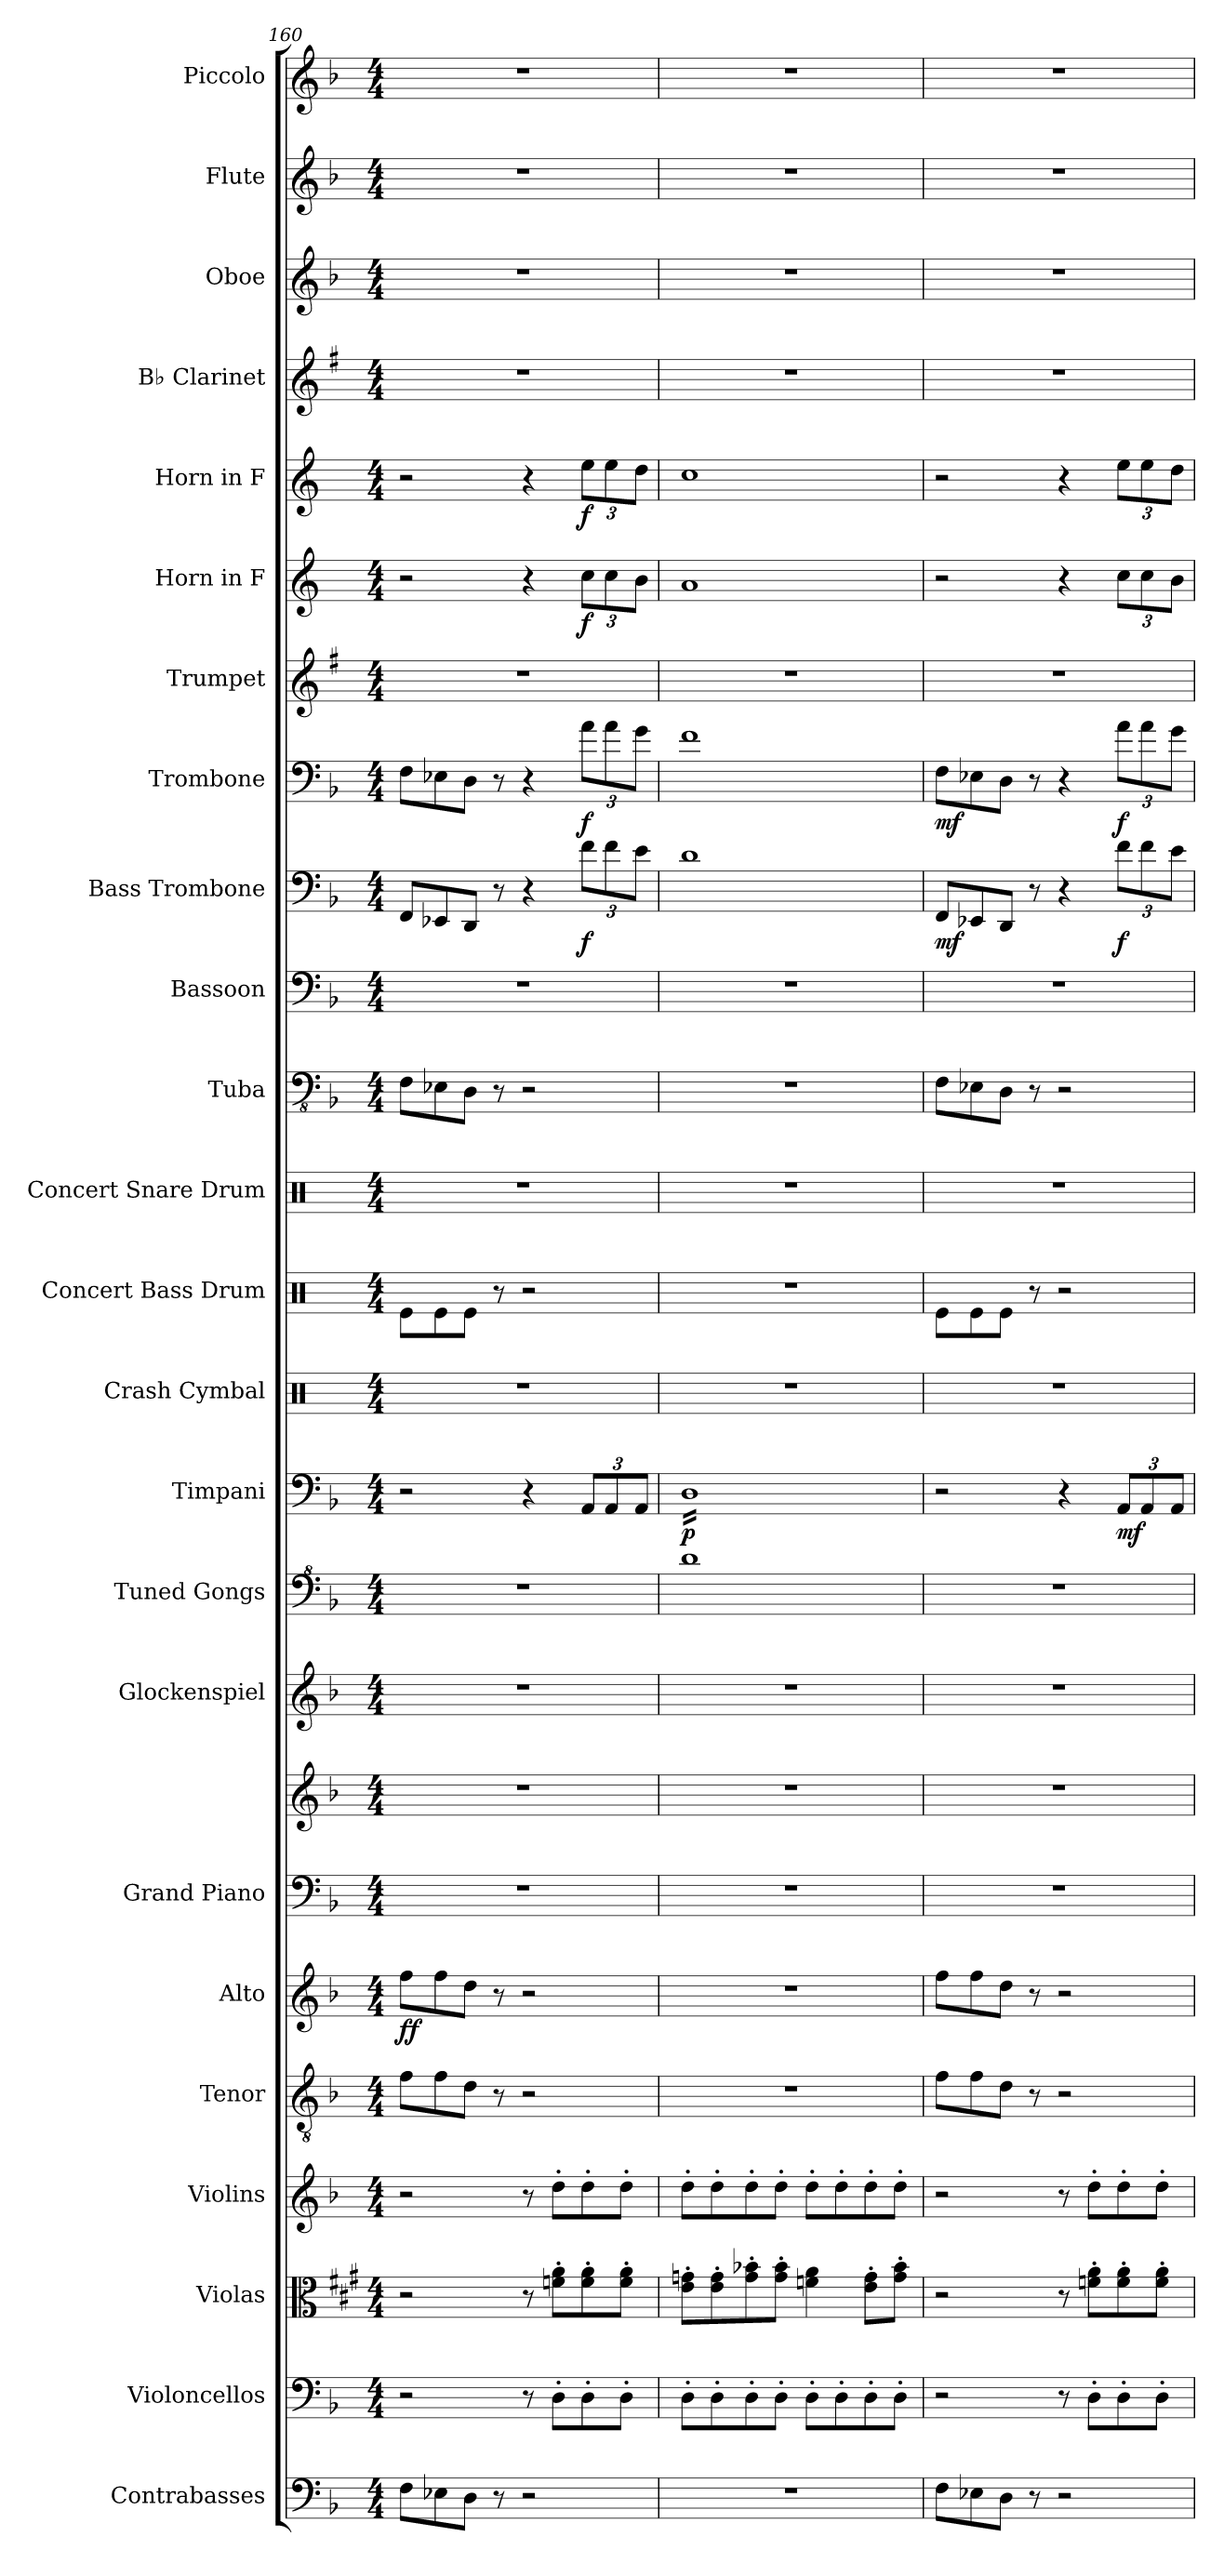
**kern	**kern	**kern	**kern	**kern	**kern	**dynam	**kern	**kern	**kern	**kern	**kern	**dynam	**kern	**kern	**kern	**kern	**kern	**kern	**dynam	**kern	**dynam	**kern	**kern	**dynam	**kern	**dynam	**kern	**kern	**kern	**kern
*part24	*part23	*part22	*part21	*part20	*part19	*part19	*part18	*part18	*part17	*part16	*part15	*part15	*part14	*part13	*part12	*part11	*part10	*part9	*part9	*part8	*part8	*part7	*part6	*part6	*part5	*part5	*part4	*part3	*part2	*part1
*staff25	*staff24	*staff23	*staff22	*staff21	*staff20	*staff20	*staff19	*staff18	*staff17	*staff16	*staff15	*staff15	*staff14	*staff13	*staff12	*staff11	*staff10	*staff9	*staff9	*staff8	*staff8	*staff7	*staff6	*staff6	*staff5	*staff5	*staff4	*staff3	*staff2	*staff1
*I"Contrabasses	*I"Violoncellos	*I"Violas	*I"Violins	*I"Tenor	*I"Alto	*	*I"Grand Piano	*	*I"Glockenspiel	*I"Tuned Gongs	*I"Timpani	*	*I"Crash Cymbal	*I"Concert Bass Drum	*I"Concert Snare Drum	*I"Tuba	*I"Bassoon	*I"Bass Trombone	*	*I"Trombone	*	*I"Trumpet	*I"Horn in F	*	*I"Horn in F	*	*I"B♭ Clarinet	*I"Oboe	*I"Flute	*I"Piccolo
*I'Cbs.	*I'Vcs.	*I'Vlas.	*I'Vlns.	*I'T.	*I'A.	*	*I'Pno.	*	*I'Glock.	*I'Td. Gon.	*I'Timp.	*	*I'Cr. Cym.	*I'Con. BD	*I'Con. Sn.	*I'Tba.	*I'Bsn.	*I'B. Tbn.	*	*I'Tbn.	*	*I'Tpt.	*	*	*	*	*I'B♭ Cl.	*I'Ob.	*I'Fl.	*I'Picc.
*clefF4	*clefF4	*clefC3	*clefG2	*clefGv2	*clefG2	*	*clefF4	*clefG2	*clefG2	*clefF^4	*clefF4	*	*clefX	*clefX	*clefX	*clefFv4	*clefF4	*clefF4	*	*clefF4	*	*clefG2	*clefG2	*	*clefG2	*	*clefG2	*clefG2	*clefG2	*clefG2
*ITrd7c12	*	*	*	*	*	*	*	*	*ITrd-14c-24	*	*	*	*	*	*	*	*	*	*	*	*	*ITrd1c2	*ITrd4c7	*	*ITrd4c7	*	*ITrd1c2	*	*	*ITrd-7c-12
*k[b-]	*k[b-]	*k[f#c#g#]	*k[b-]	*k[b-]	*k[b-]	*	*k[b-]	*k[b-]	*k[b-]	*k[b-]	*k[b-]	*	*k[]	*k[]	*k[]	*k[b-]	*k[b-]	*k[b-]	*	*k[b-]	*	*k[b-]	*k[b-]	*	*k[b-]	*	*k[b-]	*k[b-]	*k[b-]	*k[b-]
*M4/4	*M4/4	*M4/4	*M4/4	*M4/4	*M4/4	*	*M4/4	*M4/4	*M4/4	*M4/4	*M4/4	*	*M4/4	*M4/4	*M4/4	*M4/4	*M4/4	*M4/4	*	*M4/4	*	*M4/4	*M4/4	*	*M4/4	*	*M4/4	*M4/4	*M4/4	*M4/4
=160	=160	=160	=160	=160	=160	=160	=160	=160	=160	=160	=160	=160	=160	=160	=160	=160	=160	=160	=160	=160	=160	=160	=160	=160	=160	=160	=160	=160	=160	=160
!	!	!	!	!	!	!LO:DY:b	!	!	!	!	!	!	!	!	!	!	!	!	!	!	!	!	!	!	!	!	!	!	!	!
8FF\L	2r	2r	2r	8f\L	8ff\L	ff	1r	1r	1r	1r	2r	.	1r	8Re\L	1r	8FF\L	1r	8FF/L	.	8F\L	.	1r	2r	.	2r	.	1r	1r	1r	1r
8EE-X\	.	.	.	8f\	8ff\	.	.	.	.	.	.	.	.	8Re\	.	8EE-X\	.	8EE-X/	.	8E-X\	.	.	.	.	.	.	.	.	.	.
8DD\J	.	.	.	8d\J	8dd\J	.	.	.	.	.	.	.	.	8Re\J	.	8DD\J	.	8DD/J	.	8D\J	.	.	.	.	.	.	.	.	.	.
8r	.	.	.	8r	8r	.	.	.	.	.	.	.	.	8r	.	8r	.	8r	.	8r	.	.	.	.	.	.	.	.	.	.
2r	8r	8r	8r	2r	2r	.	.	.	.	.	4r	.	.	2r	.	2r	.	4r	.	4r	.	.	4r	.	4r	.	.	.	.	.
.	8D'\L	8fn\' 8a\'L	8dd'\L	.	.	.	.	.	.	.	.	.	.	.	.	.	.	.	.	.	.	.	.	.	.	.	.	.	.	.
*	*	*	*	*	*	*	*	*	*	*	*Xbrackettup	*	*	*	*	*	*	*Xbrackettup	*	*Xbrackettup	*	*	*Xbrackettup	*	*Xbrackettup	*	*	*	*	*
!	!	!	!	!	!	!	!	!	!	!	!	!	!	!	!	!	!	!	!LO:DY:b	!	!LO:DY:b	!	!	!LO:DY:b	!	!LO:DY:b	!	!	!	!
.	8D'\	8f\' 8a\'	8dd'\	.	.	.	.	.	.	.	12AA/L	.	.	.	.	.	.	12f\L	f	12a\L	f	.	12f\L	f	12a\L	f	.	.	.	.
.	.	.	.	.	.	.	.	.	.	.	12AA/	.	.	.	.	.	.	12f\	.	12a\	.	.	12f\	.	12a\	.	.	.	.	.
.	8D'\J	8f\' 8a\'J	8dd'\J	.	.	.	.	.	.	.	.	.	.	.	.	.	.	.	.	.	.	.	.	.	.	.	.	.	.	.
.	.	.	.	.	.	.	.	.	.	.	12AA/J	.	.	.	.	.	.	12e\J	.	12g\J	.	.	12e\J	.	12g\J	.	.	.	.	.
=161	=161	=161	=161	=161	=161	=161	=161	=161	=161	=161	=161	=161	=161	=161	=161	=161	=161	=161	=161	=161	=161	=161	=161	=161	=161	=161	=161	=161	=161	=161
!	!	!	!	!	!	!	!	!	!	!	!	!LO:DY:b	!	!	!	!	!	!	!	!	!	!	!	!	!	!	!	!	!	!
*	*	*	*	*	*	*	*	*	*	*	*tremolo	*	*	*	*	*	*	*	*	*	*	*	*	*	*	*	*	*	*	*
1r	8D'\L	8e\' 8gn\'L	8dd'\L	1r	1r	.	1r	1r	1r	1dd	16DLL	p	1r	1r	1r	1r	1r	1d	.	1f	.	1r	1d	.	1f	.	1r	1r	1r	1r
.	.	.	.	.	.	.	.	.	.	.	16D	.	.	.	.	.	.	.	.	.	.	.	.	.	.	.	.	.	.	.
.	8D'\	8e\' 8g\'	8dd'\	.	.	.	.	.	.	.	16D	.	.	.	.	.	.	.	.	.	.	.	.	.	.	.	.	.	.	.
.	.	.	.	.	.	.	.	.	.	.	16D	.	.	.	.	.	.	.	.	.	.	.	.	.	.	.	.	.	.	.
.	8D'\	8g\' 8b-X\'	8dd'\	.	.	.	.	.	.	.	16D	.	.	.	.	.	.	.	.	.	.	.	.	.	.	.	.	.	.	.
.	.	.	.	.	.	.	.	.	.	.	16D	.	.	.	.	.	.	.	.	.	.	.	.	.	.	.	.	.	.	.
.	8D'\J	8g\' 8b-\'J	8dd'\J	.	.	.	.	.	.	.	16D	.	.	.	.	.	.	.	.	.	.	.	.	.	.	.	.	.	.	.
.	.	.	.	.	.	.	.	.	.	.	16D	.	.	.	.	.	.	.	.	.	.	.	.	.	.	.	.	.	.	.
.	8D'\L	4fn\ 4a\	8dd'\L	.	.	.	.	.	.	.	16D	.	.	.	.	.	.	.	.	.	.	.	.	.	.	.	.	.	.	.
.	.	.	.	.	.	.	.	.	.	.	16D	.	.	.	.	.	.	.	.	.	.	.	.	.	.	.	.	.	.	.
.	8D'\	.	8dd'\	.	.	.	.	.	.	.	16D	.	.	.	.	.	.	.	.	.	.	.	.	.	.	.	.	.	.	.
.	.	.	.	.	.	.	.	.	.	.	16D	.	.	.	.	.	.	.	.	.	.	.	.	.	.	.	.	.	.	.
.	8D'\	8e\' 8g\'L	8dd'\	.	.	.	.	.	.	.	16D	.	.	.	.	.	.	.	.	.	.	.	.	.	.	.	.	.	.	.
.	.	.	.	.	.	.	.	.	.	.	16D	.	.	.	.	.	.	.	.	.	.	.	.	.	.	.	.	.	.	.
.	8D'\J	8g\' 8b-\'J	8dd'\J	.	.	.	.	.	.	.	16D	.	.	.	.	.	.	.	.	.	.	.	.	.	.	.	.	.	.	.
.	.	.	.	.	.	.	.	.	.	.	16DJJ	.	.	.	.	.	.	.	.	.	.	.	.	.	.	.	.	.	.	.
*	*	*	*	*	*	*	*	*	*	*	*Xtremolo	*	*	*	*	*	*	*	*	*	*	*	*	*	*	*	*	*	*	*
=162	=162	=162	=162	=162	=162	=162	=162	=162	=162	=162	=162	=162	=162	=162	=162	=162	=162	=162	=162	=162	=162	=162	=162	=162	=162	=162	=162	=162	=162	=162
!	!	!	!	!	!	!	!	!	!	!	!	!	!	!	!	!	!	!	!LO:DY:b	!	!LO:DY:b	!	!	!	!	!	!	!	!	!
8FF\L	2r	2r	2r	8f\L	8ff\L	.	1r	1r	1r	1r	2r	.	1r	8Re\L	1r	8FF\L	1r	8FF/L	mf	8F\L	mf	1r	2r	.	2r	.	1r	1r	1r	1r
8EE-X\	.	.	.	8f\	8ff\	.	.	.	.	.	.	.	.	8Re\	.	8EE-X\	.	8EE-X/	.	8E-X\	.	.	.	.	.	.	.	.	.	.
8DD\J	.	.	.	8d\J	8dd\J	.	.	.	.	.	.	.	.	8Re\J	.	8DD\J	.	8DD/J	.	8D\J	.	.	.	.	.	.	.	.	.	.
8r	.	.	.	8r	8r	.	.	.	.	.	.	.	.	8r	.	8r	.	8r	.	8r	.	.	.	.	.	.	.	.	.	.
2r	8r	8r	8r	2r	2r	.	.	.	.	.	4r	.	.	2r	.	2r	.	4r	.	4r	.	.	4r	.	4r	.	.	.	.	.
.	8D'\L	8fn\' 8a\'L	8dd'\L	.	.	.	.	.	.	.	.	.	.	.	.	.	.	.	.	.	.	.	.	.	.	.	.	.	.	.
!	!	!	!	!	!	!	!	!	!	!	!	!LO:DY:b	!	!	!	!	!	!	!LO:DY:b	!	!LO:DY:b	!	!	!	!	!	!	!	!	!
.	8D'\	8f\' 8a\'	8dd'\	.	.	.	.	.	.	.	12AA/L	mf	.	.	.	.	.	12f\L	f	12a\L	f	.	12f\L	.	12a\L	.	.	.	.	.
.	.	.	.	.	.	.	.	.	.	.	12AA/	.	.	.	.	.	.	12f\	.	12a\	.	.	12f\	.	12a\	.	.	.	.	.
.	8D'\J	8f\' 8a\'J	8dd'\J	.	.	.	.	.	.	.	.	.	.	.	.	.	.	.	.	.	.	.	.	.	.	.	.	.	.	.
.	.	.	.	.	.	.	.	.	.	.	12AA/J	.	.	.	.	.	.	12e\J	.	12g\J	.	.	12e\J	.	12g\J	.	.	.	.	.
=	=	=	=	=	=	=	=	=	=	=	=	=	=	=	=	=	=	=	=	=	=	=	=	=	=	=	=	=	=	=
*-	*-	*-	*-	*-	*-	*-	*-	*-	*-	*-	*-	*-	*-	*-	*-	*-	*-	*-	*-	*-	*-	*-	*-	*-	*-	*-	*-	*-	*-	*-
